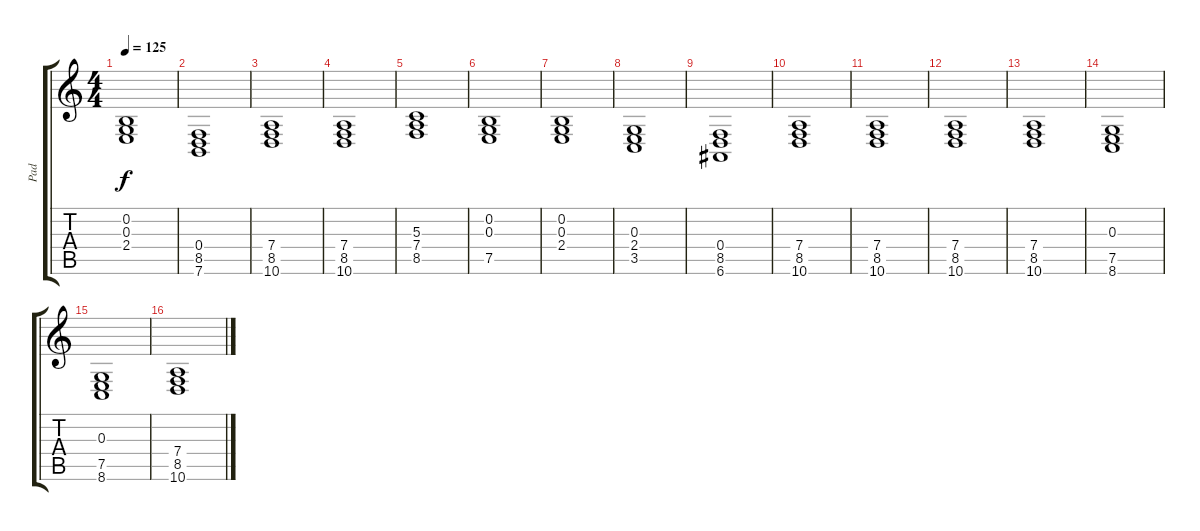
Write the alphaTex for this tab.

\track ("Pad" "Pad") {instrument pad8sweep}
\staff {score tabs}
\tuning (E4 B3 G3 D3 A2 E2) {hide}
\ts (4 4)
\tempo 125
\clef g2
\ks c
(0.2 0.3 2.4).1{dy f} |
(0.4 8.5 7.6).1 |
(7.4 8.5 10.6).1 |
(7.4 8.5 10.6).1 |
(5.3 7.4 8.5).1 |
(0.2 0.3 7.5).1 |
(0.2 0.3 2.4).1 |
(0.3 2.4 3.5).1 |
(0.4 8.5 6.6).1 |
(7.4 8.5 10.6).1 |
(7.4 8.5 10.6).1 |
(7.4 8.5 10.6).1 |
(7.4 8.5 10.6).1 |
(0.3 7.5 8.6).1 |
(0.3 7.5 8.6).1 |
(7.4 8.5 10.6).1
